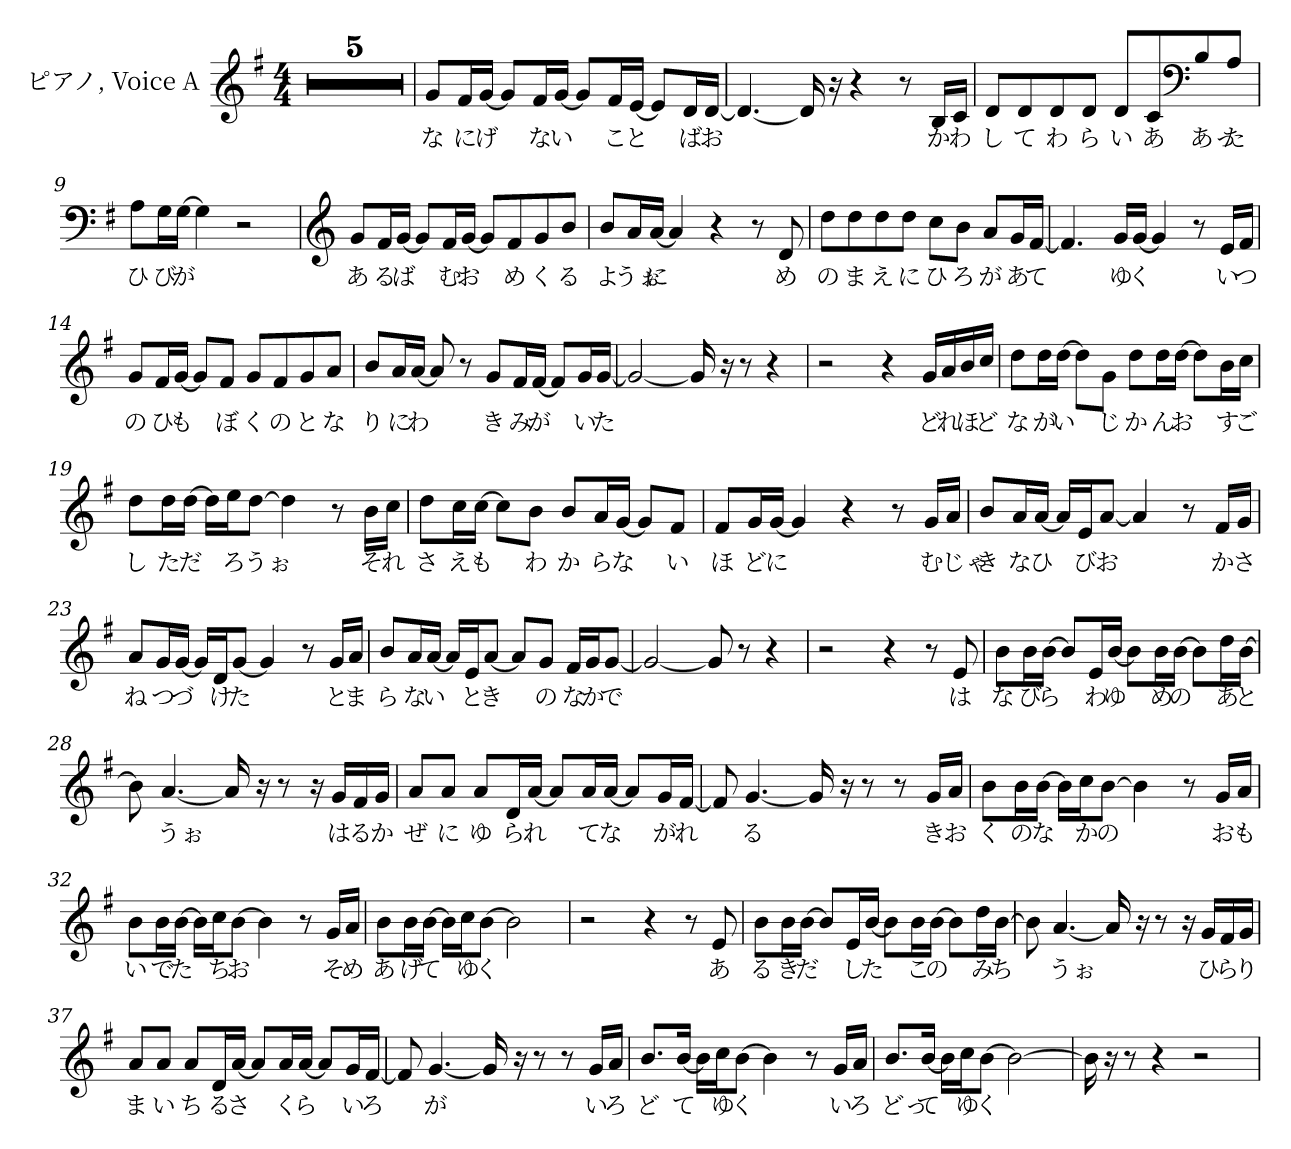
**kern	**text
*part1	*part1
*staff1	*staff1
*I"ピアノ, Voice A	*
*clefG2	*
*k[f#]	*
*M4/4	*
*MM80	*
=1	=1
1r	.
=2	=2
1r	.
=3	=3
1r	.
=4	=4
1r	.
=5	=5
1r	.
=6	=6
!	!LO:LY:b
8g/L	な
!	!LO:LY:b
16f#/L	に
!	!LO:LY:b
[16g/JJ	げ
8g/L]	.
!	!LO:LY:b
16f#/L	な
!	!LO:LY:b
[16g/JJ	い
8g/L]	.
!	!LO:LY:b
16f#/L	こ
!	!LO:LY:b
[16e/JJ	と
8e/L]	.
!	!LO:LY:b
16d/L	ば
!	!LO:LY:b
[16d/JJ	お
=7	=7
4.d/_	.
16d/]	.
16r	.
4r	.
8r	.
!	!LO:LY:b
16B/LL	か
!	!LO:LY:b
16c/JJ	わ
=8	=8
!	!LO:LY:b
8d/L	し
!	!LO:LY:b
8d/	て
!	!LO:LY:b
8d/	わ
!	!LO:LY:b
8d/J	ら
!	!LO:LY:b
8d/L	い
!	!LO:LY:b
8c/	あ
*clefF4	*
!	!LO:LY:b
8B/	あっ
!	!LO:LY:b
8A/J	た
!!LO:LB:g=z
=9	=9
!	!LO:LY:b
8A\L	ひ
!	!LO:LY:b
16G\L	び
!	!LO:LY:b
[16G\JJ	が
4G\]	.
2r	.
=10	=10
*clefG2	*
!	!LO:LY:b
8g/L	あ
!	!LO:LY:b
16f#/L	る
!	!LO:LY:b
[16g/JJ	ば
8g/L]	.
!	!LO:LY:b
16f#/L	む
!	!LO:LY:b
[16g/JJ	お
8g/L]	.
!	!LO:LY:b
8f#/	め
!	!LO:LY:b
8g/	く
!	!LO:LY:b
8b/J	る
=11	=11
!	!LO:LY:b
8b/L	よ
!	!LO:LY:b
16a/L	うぉ
!	!LO:LY:b
[16a/JJ	に
4a/]	.
4r	.
8r	.
!	!LO:LY:b
8d/	め
=12	=12
!	!LO:LY:b
8dd\L	の
!	!LO:LY:b
8dd\	ま
!	!LO:LY:b
8dd\	え
!	!LO:LY:b
8dd\J	に
!	!LO:LY:b
8cc\L	ひ
!	!LO:LY:b
8b\J	ろ
!	!LO:LY:b
8a/L	が
!	!LO:LY:b
16g/L	あ
!	!LO:LY:b
[16f#/JJ	て
=13	=13
4.f#/]	.
!	!LO:LY:b
16g/LL	ゆ
!	!LO:LY:b
[16g/JJ	く
4g/]	.
8r	.
!	!LO:LY:b
16e/LL	い
!	!LO:LY:b
16f#/JJ	つ
!!LO:LB:g=z
=14	=14
!	!LO:LY:b
8g/L	の
!	!LO:LY:b
16f#/L	ひ
!	!LO:LY:b
[16g/JJ	も
8g/L]	.
!	!LO:LY:b
8f#/J	ぼ
!	!LO:LY:b
8g/L	く
!	!LO:LY:b
8f#/	の
!	!LO:LY:b
8g/	と
!	!LO:LY:b
8a/J	な
=15	=15
!	!LO:LY:b
8b/L	り
!	!LO:LY:b
16a/L	に
!	!LO:LY:b
[16a/JJ	わ
8a/]	.
8r	.
!	!LO:LY:b
8g/L	き
!	!LO:LY:b
16f#/L	み
!	!LO:LY:b
[16f#/JJ	が
8f#/L]	.
!	!LO:LY:b
16g/L	い
!	!LO:LY:b
[16g/JJ	た
=16	=16
2g/_	.
16g/]	.
16r	.
8r	.
4r	.
=17	=17
2r	.
4r	.
!	!LO:LY:b
16g/LL	ど
!	!LO:LY:b
16a/	れ
!	!LO:LY:b
16b/	ほ
!	!LO:LY:b
16cc/JJ	ど
=18	=18
!	!LO:LY:b
8dd\L	な
!	!LO:LY:b
16dd\L	が
!	!LO:LY:b
[16dd\JJ	い
8dd\L]	.
!	!LO:LY:b
8g\J	じ
!	!LO:LY:b
8dd\L	か
!	!LO:LY:b
16dd\L	ん
!	!LO:LY:b
[16dd\JJ	お
8dd\L]	.
!	!LO:LY:b
16b\L	す
!	!LO:LY:b
16cc\JJ	ご
!!LO:LB:g=z
=19	=19
!	!LO:LY:b
8dd\L	し
!	!LO:LY:b
16dd\L	た
!	!LO:LY:b
[16dd\JJ	だ
16dd\LL]	.
!	!LO:LY:b
16ee\J	ろ
!	!LO:LY:b
[8dd\J	うぉ
4dd\]	.
8r	.
!	!LO:LY:b
16b\LL	そ
!	!LO:LY:b
16cc\JJ	れ
=20	=20
!	!LO:LY:b
8dd\L	さ
!	!LO:LY:b
16cc\L	え
!	!LO:LY:b
[16cc\JJ	も
8cc\L]	.
!	!LO:LY:b
8b\J	わ
!	!LO:LY:b
8b/L	か
!	!LO:LY:b
16a/L	ら
!	!LO:LY:b
[16g/JJ	な
8g/L]	.
!	!LO:LY:b
8f#/J	い
=21	=21
!	!LO:LY:b
8f#/L	ほ
!	!LO:LY:b
16g/L	ど
!	!LO:LY:b
[16g/JJ	に
4g/]	.
4r	.
8r	.
!	!LO:LY:b
16g/LL	む
!	!LO:LY:b
16a/JJ	じゃ
=22	=22
!	!LO:LY:b
8b/L	き
!	!LO:LY:b
16a/L	な
!	!LO:LY:b
[16a/JJ	ひ
16a/LL]	.
!	!LO:LY:b
16e/J	び
!	!LO:LY:b
[8a/J	お
4a/]	.
8r	.
!	!LO:LY:b
16f#/LL	か
!	!LO:LY:b
16g/JJ	さ
!!LO:LB:g=z
=23	=23
!	!LO:LY:b
8a/L	ね
!	!LO:LY:b
16g/L	つ
!	!LO:LY:b
[16g/JJ	づ
16g/LL]	.
!	!LO:LY:b
16d/J	け
!	!LO:LY:b
[8g/J	た
4g/]	.
8r	.
!	!LO:LY:b
16g/LL	と
!	!LO:LY:b
16a/JJ	ま
=24	=24
!	!LO:LY:b
8b/L	ら
!	!LO:LY:b
16a/L	な
!	!LO:LY:b
[16a/JJ	い
16a/LL]	.
!	!LO:LY:b
16e/J	と
!	!LO:LY:b
[8a/J	き
8a/L]	.
!	!LO:LY:b
8g/J	の
!	!LO:LY:b
16f#/LL	な
!	!LO:LY:b
16g/J	か
!	!LO:LY:b
[8g/J	で
=25	=25
2g/_	.
8g/]	.
8r	.
4r	.
=26	=26
2r	.
4r	.
8r	.
!	!LO:LY:b
8e/	は
=27	=27
!	!LO:LY:b
8b\L	な
!	!LO:LY:b
16b\L	び
!	!LO:LY:b
[16b\JJ	ら
8b/L]	.
!	!LO:LY:b
16e/L	わ
!	!LO:LY:b
[16b/JJ	ゆ
8b\L]	.
!	!LO:LY:b
16b\L	め
!	!LO:LY:b
[16b\JJ	の
8b\L]	.
!	!LO:LY:b
16dd\L	あ
!	!LO:LY:b
[16b\JJ	と
!!LO:LB:g=z
=28	=28
8b\]	.
!	!LO:LY:b
[4.a/	うぉ
16a/]	.
16r	.
8r	.
16r	.
!	!LO:LY:b
16g/LL	は
!	!LO:LY:b
16f#/	る
!	!LO:LY:b
16g/JJ	か
=29	=29
!	!LO:LY:b
8a/L	ぜ
!	!LO:LY:b
8a/J	に
!	!LO:LY:b
8a/L	ゆ
!	!LO:LY:b
16d/L	ら
!	!LO:LY:b
[16a/JJ	れ
8a/L]	.
!	!LO:LY:b
16a/L	て
!	!LO:LY:b
[16a/JJ	な
8a/L]	.
!	!LO:LY:b
16g/L	が
!	!LO:LY:b
[16f#/JJ	れ
=30	=30
8f#/]	.
!	!LO:LY:b
[4.g/	る
16g/]	.
16r	.
8r	.
8r	.
!	!LO:LY:b
16g/LL	き
!	!LO:LY:b
16a/JJ	お
=31	=31
!	!LO:LY:b
8b\L	く
!	!LO:LY:b
16b\L	の
!	!LO:LY:b
[16b\JJ	な
16b\LL]	.
!	!LO:LY:b
16cc\J	か
!	!LO:LY:b
[8b\J	の
4b\]	.
8r	.
!	!LO:LY:b
16g/LL	お
!	!LO:LY:b
16a/JJ	も
!!LO:LB:g=z
=32	=32
!	!LO:LY:b
8b\L	い
!	!LO:LY:b
16b\L	で
!	!LO:LY:b
[16b\JJ	た
16b\LL]	.
!	!LO:LY:b
16cc\J	ち
!	!LO:LY:b
[8b\J	お
4b\]	.
8r	.
!	!LO:LY:b
16g/LL	そ
!	!LO:LY:b
16a/JJ	め
=33	=33
!	!LO:LY:b
8b\L	あ
!	!LO:LY:b
16b\L	げ
!	!LO:LY:b
[16b\JJ	て
16b\LL]	.
!	!LO:LY:b
16cc\J	ゆ
!	!LO:LY:b
[8b\J	く
2b\]	.
=34	=34
2r	.
4r	.
8r	.
!	!LO:LY:b
8e/	あ
=35	=35
!	!LO:LY:b
8b\L	る
!	!LO:LY:b
16b\L	き
!	!LO:LY:b
[16b\JJ	だ
8b/L]	.
!	!LO:LY:b
16e/L	し
!	!LO:LY:b
[16b/JJ	た
8b\L]	.
!	!LO:LY:b
16b\L	こ
!	!LO:LY:b
[16b\JJ	の
8b\L]	.
!	!LO:LY:b
16dd\L	み
!	!LO:LY:b
[16b\JJ	ち
=36	=36
8b\]	.
!	!LO:LY:b
[4.a/	うぉ
16a/]	.
16r	.
8r	.
16r	.
!	!LO:LY:b
16g/LL	ひ
!	!LO:LY:b
16f#/	ら
!	!LO:LY:b
16g/JJ	り
!!LO:LB:g=z
=37	=37
!	!LO:LY:b
8a/L	ま
!	!LO:LY:b
8a/J	い
!	!LO:LY:b
8a/L	ち
!	!LO:LY:b
16d/L	る
!	!LO:LY:b
[16a/JJ	さ
8a/L]	.
!	!LO:LY:b
16a/L	く
!	!LO:LY:b
[16a/JJ	ら
8a/L]	.
!	!LO:LY:b
16g/L	い
!	!LO:LY:b
[16f#/JJ	ろ
=38	=38
8f#/]	.
!	!LO:LY:b
[4.g/	が
16g/]	.
16r	.
8r	.
8r	.
!	!LO:LY:b
16g/LL	い
!	!LO:LY:b
16a/JJ	ろ
=39	=39
!	!LO:LY:b
8.b/L	ど
!	!LO:LY:b
[16b/Jk	て
16b\LL]	.
!	!LO:LY:b
16cc\J	ゆ
!	!LO:LY:b
[8b\J	く
4b\]	.
8r	.
!	!LO:LY:b
16g/LL	い
!	!LO:LY:b
16a/JJ	ろ
=40	=40
!	!LO:LY:b
8.b/L	どっ
!	!LO:LY:b
[16b/Jk	て
16b\LL]	.
!	!LO:LY:b
16cc\J	ゆ
!	!LO:LY:b
[8b\J	く
2b\_	.
=41	=41
16b\]	.
16r	.
8r	.
4r	.
2r	.
=	=
*-	*-
